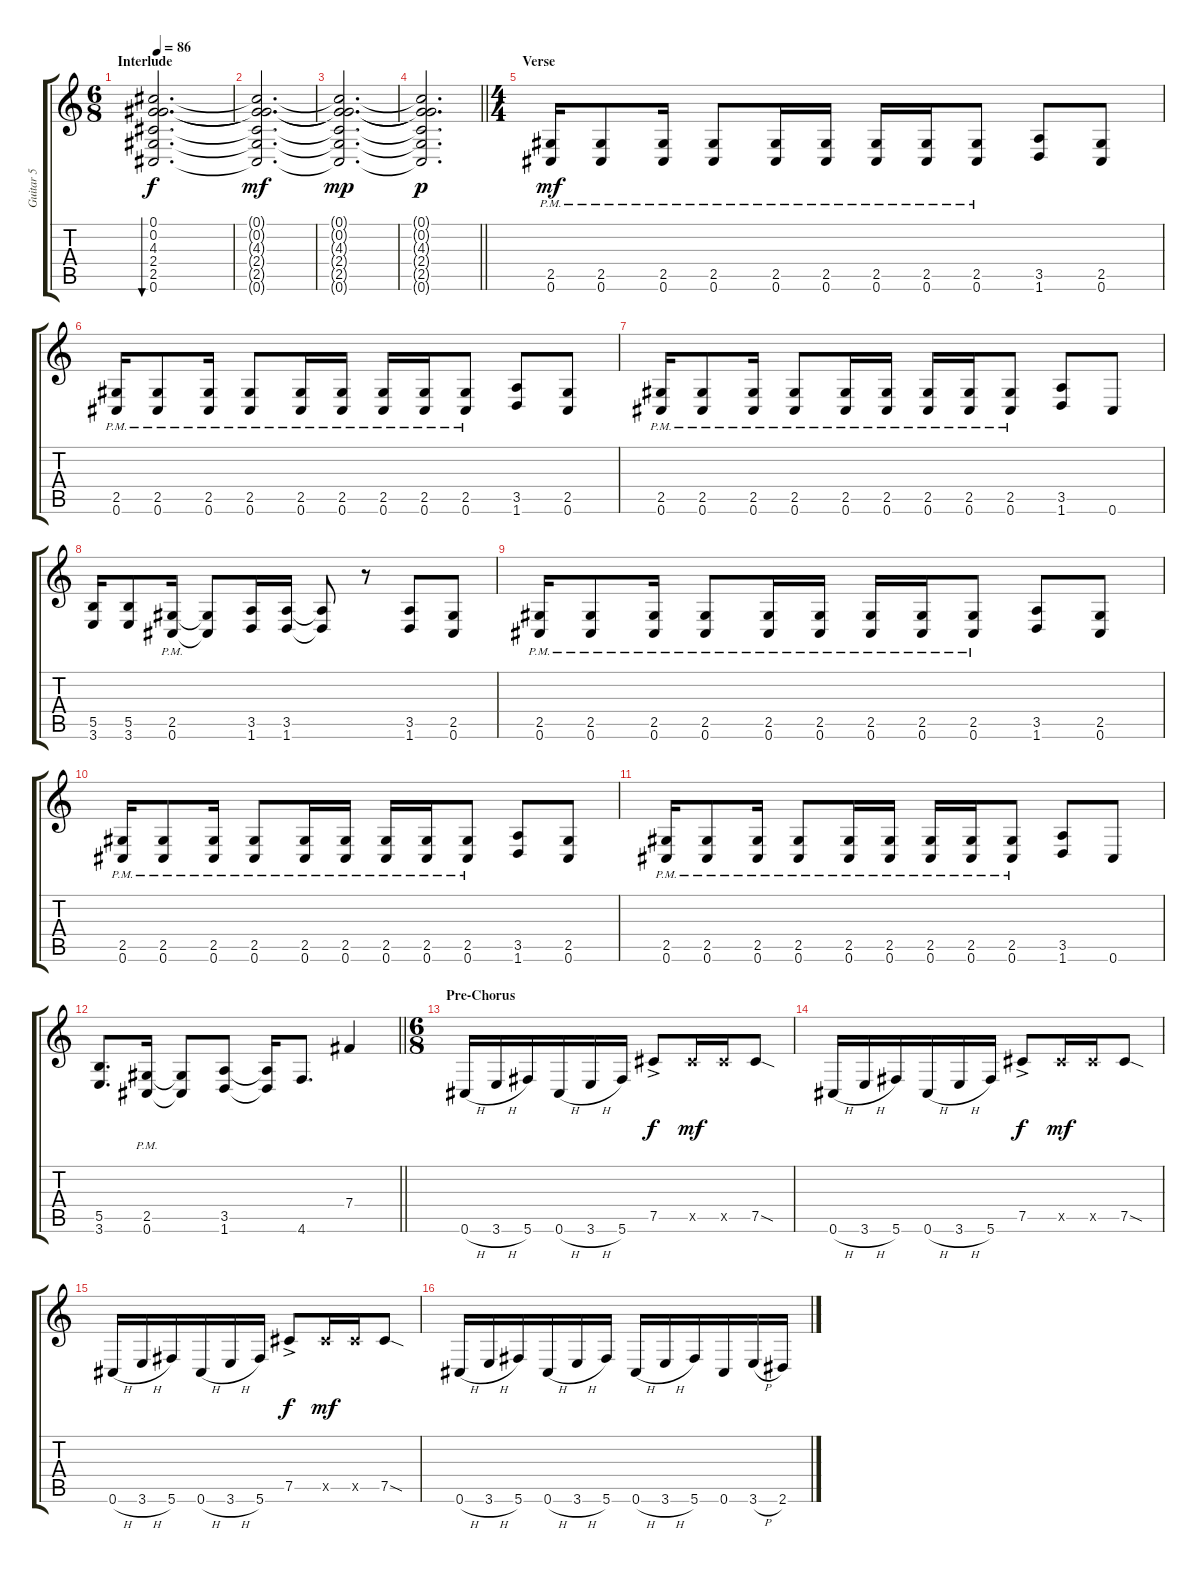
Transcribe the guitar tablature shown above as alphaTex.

\track ("Guitar 5" "Guitar 5") {instrument distortionguitar}
\staff {score tabs}
\tuning (Db4 Ab3 E3 B2 Gb2 Db2) {hide}
\ts (6 8)
\section ("" "Interlude")
\tempo 86
\clef g2
\ks c
(0.1 0.2 4.3 2.4 2.5 0.6).2{d bu 120 dy f} |
(0.1{t} 0.2{t} 4.3{t} 2.4{t} 2.5{t} 0.6{t}).2{d dy mf volume 0} |
(0.1{t} 0.2{t} 4.3{t} 2.4{t} 2.5{t} 0.6{t}).2{d dy mp} |
\barLineRight lightlight
(0.1{t} 0.2{t} 4.3{t} 2.4{t} 2.5{t} 0.6{t}).2{d dy p} |
\ts (4 4)
\section ("" "Verse")
(2.5{pm} 0.6{pm}).16{dy mf volume 16} (2.5{pm} 0.6{pm}).8 (2.5{pm} 0.6{pm}).16 (2.5{pm} 0.6{pm}).8 (2.5{pm} 0.6{pm}).16 (2.5{pm} 0.6{pm}).16 (2.5{pm} 0.6{pm}).16 (2.5{pm} 0.6{pm}).16 (2.5{pm} 0.6{pm}).8 (3.5 1.6).8 (2.5 0.6).8 |
(2.5{pm} 0.6{pm}).16 (2.5{pm} 0.6{pm}).8 (2.5{pm} 0.6{pm}).16 (2.5{pm} 0.6{pm}).8 (2.5{pm} 0.6{pm}).16 (2.5{pm} 0.6{pm}).16 (2.5{pm} 0.6{pm}).16 (2.5{pm} 0.6{pm}).16 (2.5{pm} 0.6{pm}).8 (3.5 1.6).8 (2.5 0.6).8 |
(2.5{pm} 0.6{pm}).16 (2.5{pm} 0.6{pm}).8 (2.5{pm} 0.6{pm}).16 (2.5{pm} 0.6{pm}).8 (2.5{pm} 0.6{pm}).16 (2.5{pm} 0.6{pm}).16 (2.5{pm} 0.6{pm}).16 (2.5{pm} 0.6{pm}).16 (2.5{pm} 0.6{pm}).8 (3.5 1.6).8 0.6.8 |
(5.5 3.6).16 (5.5 3.6).8 (2.5{pm} 0.6{pm}).16 (2.5{t} 0.6{t}).8 (3.5 1.6).16 (3.5 1.6).16 (3.5{t} 1.6{t}).8 r.8 (3.5 1.6).8 (2.5 0.6).8 |
(2.5{pm} 0.6{pm}).16 (2.5{pm} 0.6{pm}).8 (2.5{pm} 0.6{pm}).16 (2.5{pm} 0.6{pm}).8 (2.5{pm} 0.6{pm}).16 (2.5{pm} 0.6{pm}).16 (2.5{pm} 0.6{pm}).16 (2.5{pm} 0.6{pm}).16 (2.5{pm} 0.6{pm}).8 (3.5 1.6).8 (2.5 0.6).8 |
(2.5{pm} 0.6{pm}).16 (2.5{pm} 0.6{pm}).8 (2.5{pm} 0.6{pm}).16 (2.5{pm} 0.6{pm}).8 (2.5{pm} 0.6{pm}).16 (2.5{pm} 0.6{pm}).16 (2.5{pm} 0.6{pm}).16 (2.5{pm} 0.6{pm}).16 (2.5{pm} 0.6{pm}).8 (3.5 1.6).8 (2.5 0.6).8 |
(2.5{pm} 0.6{pm}).16 (2.5{pm} 0.6{pm}).8 (2.5{pm} 0.6{pm}).16 (2.5{pm} 0.6{pm}).8 (2.5{pm} 0.6{pm}).16 (2.5{pm} 0.6{pm}).16 (2.5{pm} 0.6{pm}).16 (2.5{pm} 0.6{pm}).16 (2.5{pm} 0.6{pm}).8 (3.5 1.6).8 0.6.8 |
\barLineRight lightlight
(5.5 3.6).8{d} (2.5{pm} 0.6{pm}).16 (2.5{t} 0.6{t}).8 (3.5 1.6).8 (3.5{t} 1.6{t}).16 4.6.8{d} 7.4.4 |
\ts (6 8)
\section ("" "Pre-Chorus")
0.6{h}.16 3.6{h}.16 5.6.16 0.6{h}.16 3.6{h}.16 5.6.16 7.5{ac}.8{dy f} 7.5{x}.16{dy mf} 7.5{x}.16 7.5{sod}.8 |
0.6{h}.16 3.6{h}.16 5.6.16 0.6{h}.16 3.6{h}.16 5.6.16 7.5{ac}.8{dy f} 7.5{x}.16{dy mf} 7.5{x}.16 7.5{sod}.8 |
0.6{h}.16 3.6{h}.16 5.6.16 0.6{h}.16 3.6{h}.16 5.6.16 7.5{ac}.8{dy f} 7.5{x}.16{dy mf} 7.5{x}.16 7.5{sod}.8 |
0.6{h}.16 3.6{h}.16 5.6.16 0.6{h}.16 3.6{h}.16 5.6.16 0.6{h}.16 3.6{h}.16 5.6.16 0.6.16 3.6{h}.16 2.6.16
